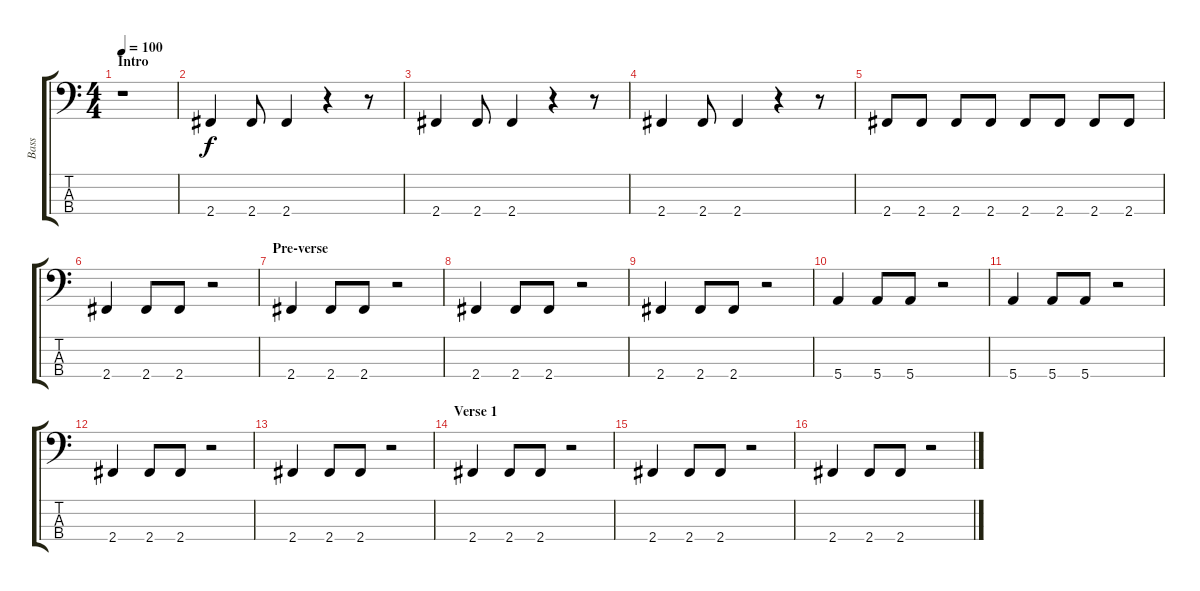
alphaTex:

\track ("Bass" "Bass") {instrument electricbasspick}
\staff {score tabs}
\tuning (G2 D2 A1 E1) {hide}
\ts (4 4)
\section ("" "Intro")
\tempo 100
\clef f4
\ks c
r.1{dy f instrument electricbasspick} |
2.4.4 2.4.8 2.4.4 r.4 r.8 |
2.4.4 2.4.8 2.4.4 r.4 r.8 |
2.4.4 2.4.8 2.4.4 r.4 r.8 |
2.4.8 2.4.8 2.4.8 2.4.8 2.4.8 2.4.8 2.4.8 2.4.8 |
2.4.4 2.4.8 2.4.8 r.2 |
\section ("" "Pre-verse")
2.4.4 2.4.8 2.4.8 r.2 |
2.4.4 2.4.8 2.4.8 r.2 |
2.4.4 2.4.8 2.4.8 r.2 |
5.4.4 5.4.8 5.4.8 r.2 |
5.4.4 5.4.8 5.4.8 r.2 |
2.4.4 2.4.8 2.4.8 r.2 |
2.4.4 2.4.8 2.4.8 r.2 |
\section ("" "Verse 1")
2.4.4 2.4.8 2.4.8 r.2 |
2.4.4 2.4.8 2.4.8 r.2 |
2.4.4 2.4.8 2.4.8 r.2
